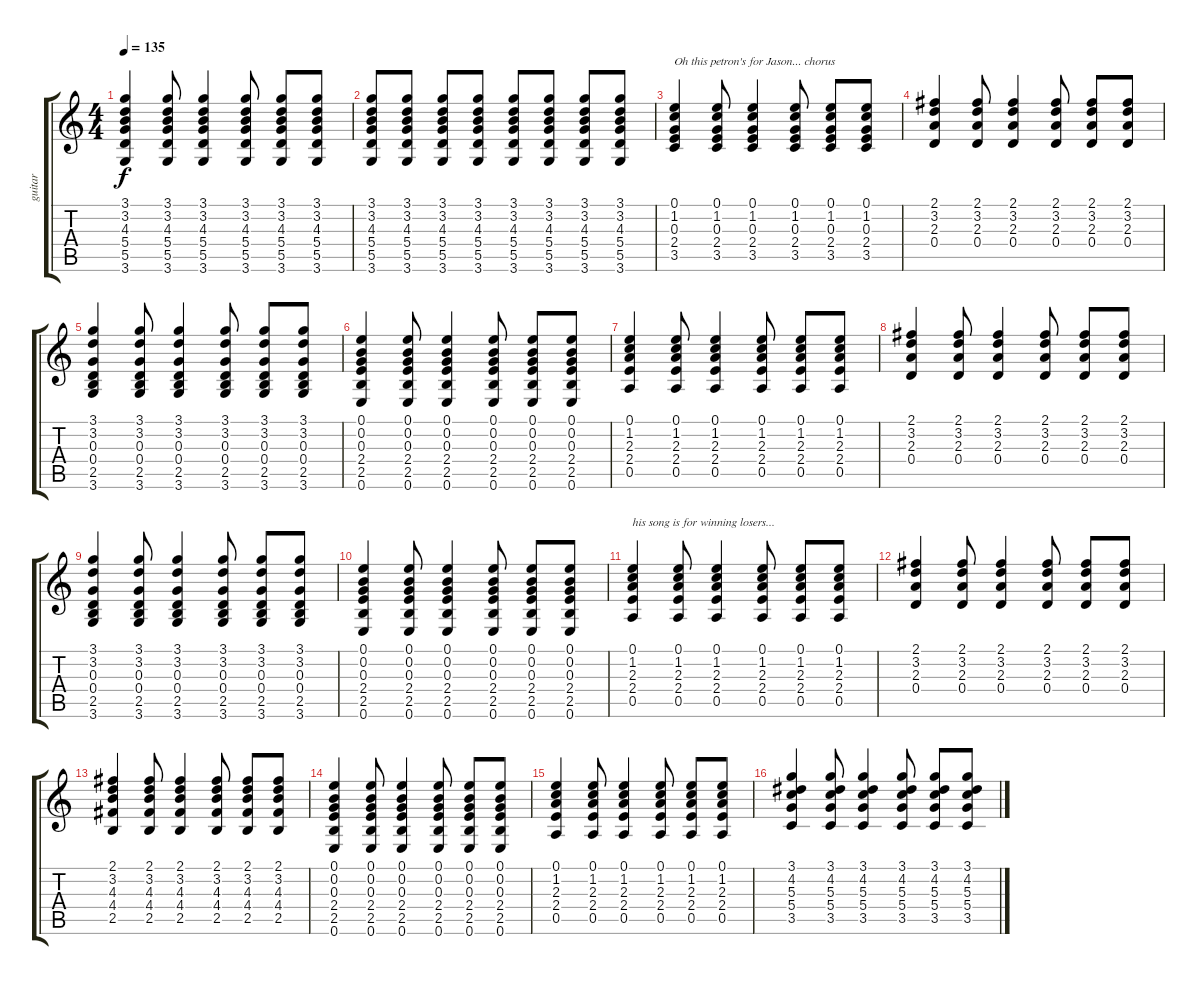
\track ("guitar" "guitar") {instrument acousticguitarsteel}
\staff {score tabs}
\tuning (E4 B3 G3 D3 A2 E2) {hide}
\ts (4 4)
\tempo 135
\clef g2
\ks c
(3.1 3.2 4.3 5.4 5.5 3.6).4{dy f} (3.1 3.2 4.3 5.4 5.5 3.6).8 (3.1 3.2 4.3 5.4 5.5 3.6).4 (3.1 3.2 4.3 5.4 5.5 3.6).8 (3.1 3.2 4.3 5.4 5.5 3.6).8 (3.1 3.2 4.3 5.4 5.5 3.6).8 |
(3.1 3.2 4.3 5.4 5.5 3.6).8 (3.1 3.2 4.3 5.4 5.5 3.6).8 (3.1 3.2 4.3 5.4 5.5 3.6).8 (3.1 3.2 4.3 5.4 5.5 3.6).8 (3.1 3.2 4.3 5.4 5.5 3.6).8 (3.1 3.2 4.3 5.4 5.5 3.6).8 (3.1 3.2 4.3 5.4 5.5 3.6).8 (3.1 3.2 4.3 5.4 5.5 3.6).8 |
(0.1 1.2 0.3 2.4 3.5).4{txt "Oh this petron's for Jason... chorus" volume 16} (0.1 1.2 0.3 2.4 3.5).8 (0.1 1.2 0.3 2.4 3.5).4 (0.1 1.2 0.3 2.4 3.5).8 (0.1 1.2 0.3 2.4 3.5).8 (0.1 1.2 0.3 2.4 3.5).8 |
(2.1 3.2 2.3 0.4).4 (2.1 3.2 2.3 0.4).8 (2.1 3.2 2.3 0.4).4 (2.1 3.2 2.3 0.4).8 (2.1 3.2 2.3 0.4).8 (2.1 3.2 2.3 0.4).8 |
(3.1 3.2 0.3 0.4 2.5 3.6).4 (3.1 3.2 0.3 0.4 2.5 3.6).8 (3.1 3.2 0.3 0.4 2.5 3.6).4 (3.1 3.2 0.3 0.4 2.5 3.6).8 (3.1 3.2 0.3 0.4 2.5 3.6).8 (3.1 3.2 0.3 0.4 2.5 3.6).8 |
(0.1 0.2 0.3 2.4 2.5 0.6).4 (0.1 0.2 0.3 2.4 2.5 0.6).8 (0.1 0.2 0.3 2.4 2.5 0.6).4 (0.1 0.2 0.3 2.4 2.5 0.6).8 (0.1 0.2 0.3 2.4 2.5 0.6).8 (0.1 0.2 0.3 2.4 2.5 0.6).8 |
(0.1 1.2 2.3 2.4 0.5).4 (0.1 1.2 2.3 2.4 0.5).8 (0.1 1.2 2.3 2.4 0.5).4 (0.1 1.2 2.3 2.4 0.5).8 (0.1 1.2 2.3 2.4 0.5).8 (0.1 1.2 2.3 2.4 0.5).8 |
(2.1 3.2 2.3 0.4).4 (2.1 3.2 2.3 0.4).8 (2.1 3.2 2.3 0.4).4 (2.1 3.2 2.3 0.4).8 (2.1 3.2 2.3 0.4).8 (2.1 3.2 2.3 0.4).8 |
(3.1 3.2 0.3 0.4 2.5 3.6).4 (3.1 3.2 0.3 0.4 2.5 3.6).8 (3.1 3.2 0.3 0.4 2.5 3.6).4 (3.1 3.2 0.3 0.4 2.5 3.6).8 (3.1 3.2 0.3 0.4 2.5 3.6).8 (3.1 3.2 0.3 0.4 2.5 3.6).8 |
(0.1 0.2 0.3 2.4 2.5 0.6).4 (0.1 0.2 0.3 2.4 2.5 0.6).8 (0.1 0.2 0.3 2.4 2.5 0.6).4 (0.1 0.2 0.3 2.4 2.5 0.6).8 (0.1 0.2 0.3 2.4 2.5 0.6).8 (0.1 0.2 0.3 2.4 2.5 0.6).8 |
(0.1 1.2 2.3 2.4 0.5).4{txt "his song is for winning losers..."} (0.1 1.2 2.3 2.4 0.5).8 (0.1 1.2 2.3 2.4 0.5).4 (0.1 1.2 2.3 2.4 0.5).8 (0.1 1.2 2.3 2.4 0.5).8 (0.1 1.2 2.3 2.4 0.5).8 |
(2.1 3.2 2.3 0.4).4 (2.1 3.2 2.3 0.4).8 (2.1 3.2 2.3 0.4).4 (2.1 3.2 2.3 0.4).8 (2.1 3.2 2.3 0.4).8 (2.1 3.2 2.3 0.4).8 |
(2.1 3.2 4.3 4.4 2.5).4 (2.1 3.2 4.3 4.4 2.5).8 (2.1 3.2 4.3 4.4 2.5).4 (2.1 3.2 4.3 4.4 2.5).8 (2.1 3.2 4.3 4.4 2.5).8 (2.1 3.2 4.3 4.4 2.5).8 |
(0.1 0.2 0.3 2.4 2.5 0.6).4 (0.1 0.2 0.3 2.4 2.5 0.6).8 (0.1 0.2 0.3 2.4 2.5 0.6).4 (0.1 0.2 0.3 2.4 2.5 0.6).8 (0.1 0.2 0.3 2.4 2.5 0.6).8 (0.1 0.2 0.3 2.4 2.5 0.6).8 |
(0.1 1.2 2.3 2.4 0.5).4 (0.1 1.2 2.3 2.4 0.5).8 (0.1 1.2 2.3 2.4 0.5).4 (0.1 1.2 2.3 2.4 0.5).8 (0.1 1.2 2.3 2.4 0.5).8 (0.1 1.2 2.3 2.4 0.5).8 |
(3.1 4.2 5.3 5.4 3.5).4 (3.1 4.2 5.3 5.4 3.5).8 (3.1 4.2 5.3 5.4 3.5).4 (3.1 4.2 5.3 5.4 3.5).8 (3.1 4.2 5.3 5.4 3.5).8 (3.1 4.2 5.3 5.4 3.5).8
